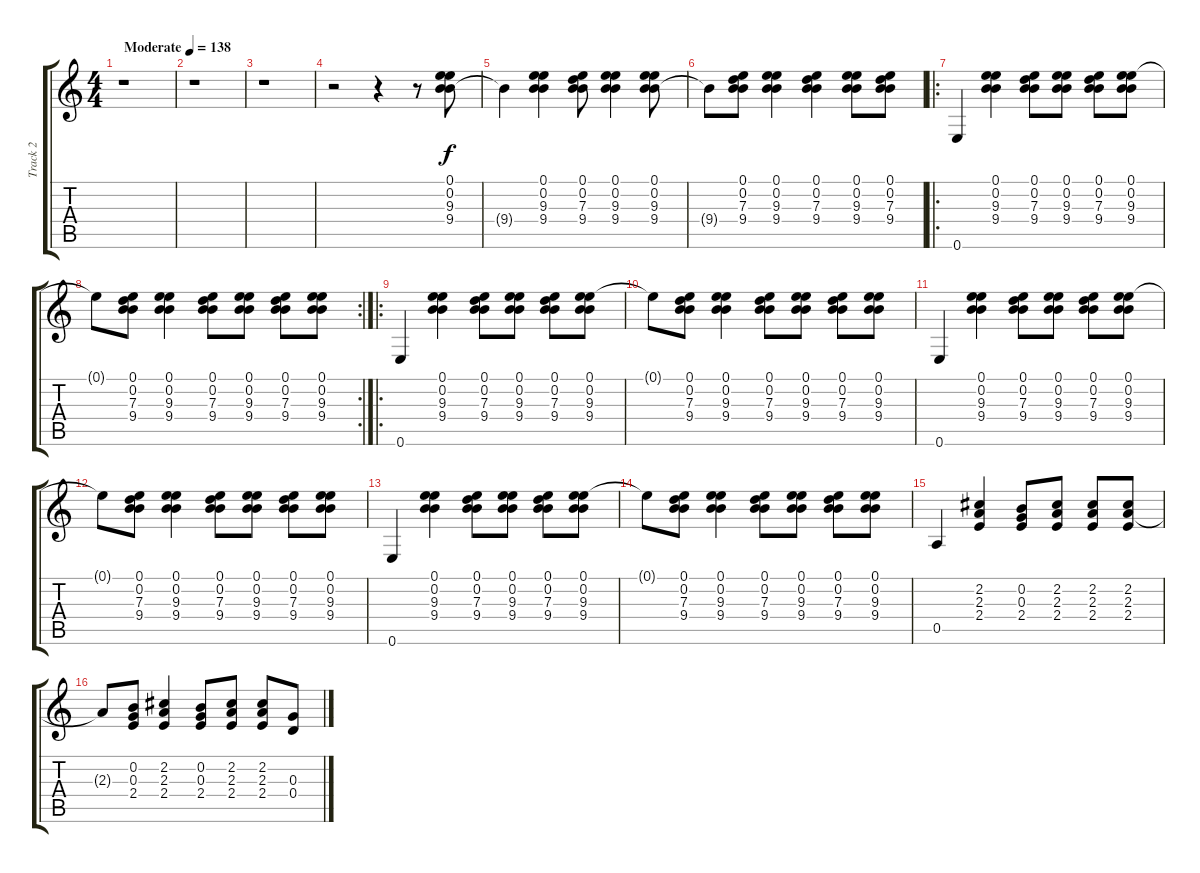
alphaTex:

\track ("Track 2" "Track 2") {instrument electricguitarclean}
\staff {score tabs}
\tuning (E4 B3 G3 D3 A2 E2) {hide}
\ts (4 4)
\tempo (138 "Moderate")
\clef g2
\ks c
r.1{dy f instrument electricguitarclean} |
r.1 |
r.1 |
r.2 r.4 r.8 (0.1 0.2 9.3 9.4).8 |
9.4{t}.4 (0.1 0.2 9.3 9.4).4 (0.1 0.2 7.3 9.4).8 (0.1 0.2 9.3 9.4).4 (0.1 0.2 9.3 9.4).8 |
9.4{t}.8 (0.1 0.2 7.3 9.4).8 (0.1 0.2 9.3 9.4).4 (0.1 0.2 7.3 9.4).4 (0.1 0.2 9.3 9.4).8 (0.1 0.2 7.3 9.4).8 |
\ro
0.6.4 (0.1 0.2 9.3 9.4).4 (0.1 0.2 7.3 9.4).8 (0.1 0.2 9.3 9.4).8 (0.1 0.2 7.3 9.4).8 (0.1 0.2 9.3 9.4).8 |
\rc 2
0.1{t}.8 (0.1 0.2 7.3 9.4).8 (0.1 0.2 9.3 9.4).4 (0.1 0.2 7.3 9.4).8 (0.1 0.2 9.3 9.4).8 (0.1 0.2 7.3 9.4).8 (0.1 0.2 9.3 9.4).8 |
\ro
0.6.4 (0.1 0.2 9.3 9.4).4 (0.1 0.2 7.3 9.4).8 (0.1 0.2 9.3 9.4).8 (0.1 0.2 7.3 9.4).8 (0.1 0.2 9.3 9.4).8 |
0.1{t}.8 (0.1 0.2 7.3 9.4).8 (0.1 0.2 9.3 9.4).4 (0.1 0.2 7.3 9.4).8 (0.1 0.2 9.3 9.4).8 (0.1 0.2 7.3 9.4).8 (0.1 0.2 9.3 9.4).8 |
0.6.4 (0.1 0.2 9.3 9.4).4 (0.1 0.2 7.3 9.4).8 (0.1 0.2 9.3 9.4).8 (0.1 0.2 7.3 9.4).8 (0.1 0.2 9.3 9.4).8 |
0.1{t}.8 (0.1 0.2 7.3 9.4).8 (0.1 0.2 9.3 9.4).4 (0.1 0.2 7.3 9.4).8 (0.1 0.2 9.3 9.4).8 (0.1 0.2 7.3 9.4).8 (0.1 0.2 9.3 9.4).8 |
0.6.4 (0.1 0.2 9.3 9.4).4 (0.1 0.2 7.3 9.4).8 (0.1 0.2 9.3 9.4).8 (0.1 0.2 7.3 9.4).8 (0.1 0.2 9.3 9.4).8 |
0.1{t}.8 (0.1 0.2 7.3 9.4).8 (0.1 0.2 9.3 9.4).4 (0.1 0.2 7.3 9.4).8 (0.1 0.2 9.3 9.4).8 (0.1 0.2 7.3 9.4).8 (0.1 0.2 9.3 9.4).8 |
0.5.4 (2.2 2.3 2.4).4 (0.2 0.3 2.4).8 (2.2 2.3 2.4).8 (2.2 2.3 2.4).8 (2.2 2.3 2.4).8 |
2.3{t}.8 (0.2 0.3 2.4).8 (2.2 2.3 2.4).4 (0.2 0.3 2.4).8 (2.2 2.3 2.4).8 (2.2 2.3 2.4).8 (0.3 0.4).8
